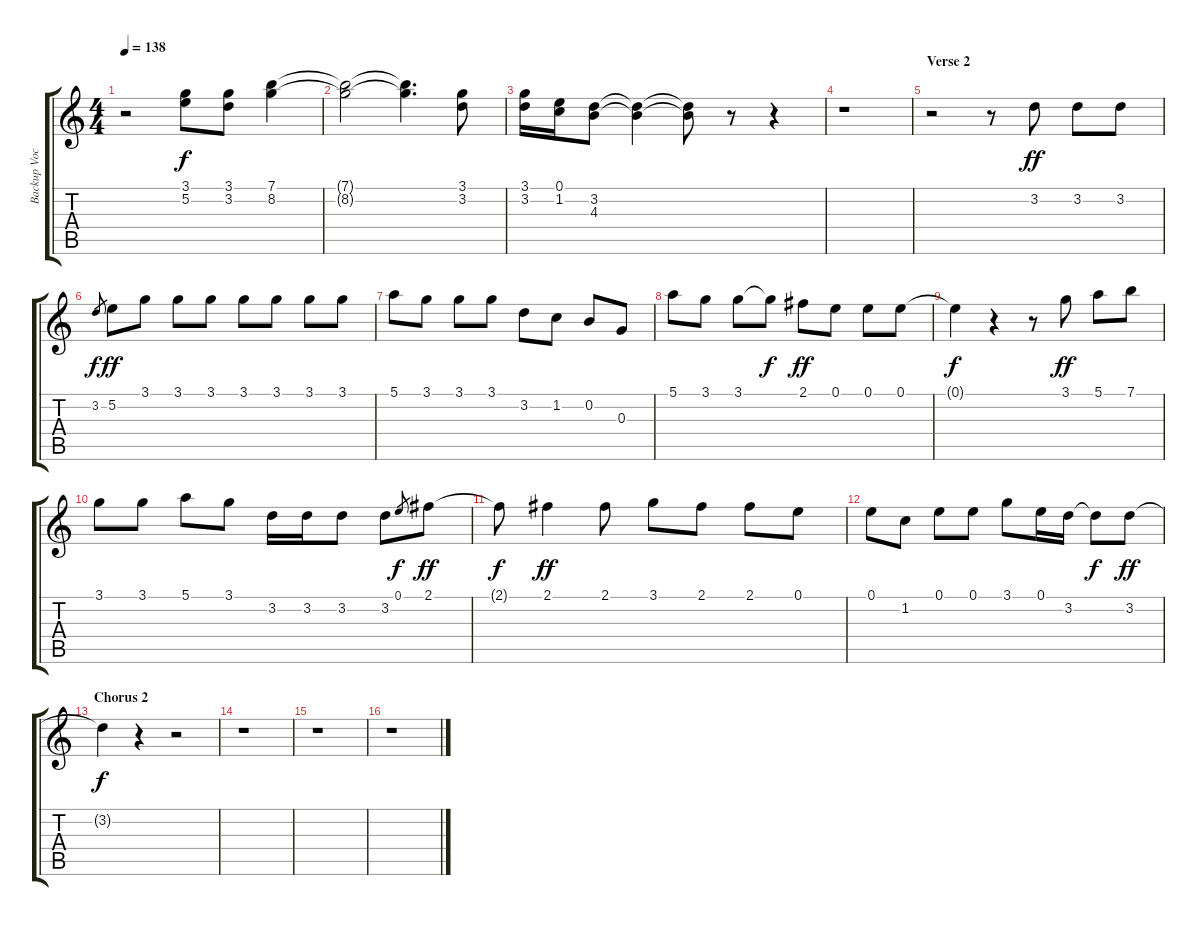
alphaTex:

\track ("Backup Vocals(Timothy B. Schmidt, Don He" "Backup Voc") {instrument electricguitarjazz}
\staff {score tabs}
\tuning (E4 B3 G3 D3 A2 E2) {hide}
\ts (4 4)
\tempo 138
\clef g2
\ks c
r.2{dy f} (3.1 5.2).8 (3.1 3.2).8 (7.1 8.2).4 |
(7.1{t} 8.2{t}).2 (7.1{t} 8.2{t}).4{d} (3.1 3.2).8 |
(3.1 3.2).16 (0.1 1.2).16 (3.2 4.3).8 (3.2{t} 4.3{t}).4 (3.2{t} 4.3{t}).8 r.8 r.4 |
r.1 |
\section ("" "Verse 2")
r.2 r.8 3.2.8{dy ff} 3.2.8 3.2.8 |
3.2.8{gr dy f} 5.2.8{dy ff} 3.1.8 3.1.8 3.1.8 3.1.8 3.1.8 3.1.8 3.1.8 |
5.1.8 3.1.8 3.1.8 3.1.8 3.2.8 1.2.8 0.2.8 0.3.8 |
5.1.8 3.1.8 3.1.8 3.1{t}.8{dy f} 2.1.8{dy ff} 0.1.8 0.1.8 0.1.8 |
0.1{t}.4{dy f} r.4 r.8 3.1.8{dy ff} 5.1.8 7.1.8 |
3.1.8 3.1.8 5.1.8 3.1.8 3.2.16 3.2.16 3.2.8 3.2.8 0.1.8{gr dy f} 2.1.8{dy ff} |
2.1{t}.8{dy f} 2.1.4{dy ff} 2.1.8 3.1.8 2.1.8 2.1.8 0.1.8 |
0.1.8 1.2.8 0.1.8 0.1.8 3.1.8 0.1.16 3.2.16 3.2{t}.8{dy f} 3.2.8{dy ff} |
\section ("" "Chorus 2")
3.2{t}.4{dy f} r.4 r.2 |
r.1 |
r.1 |
r.1
